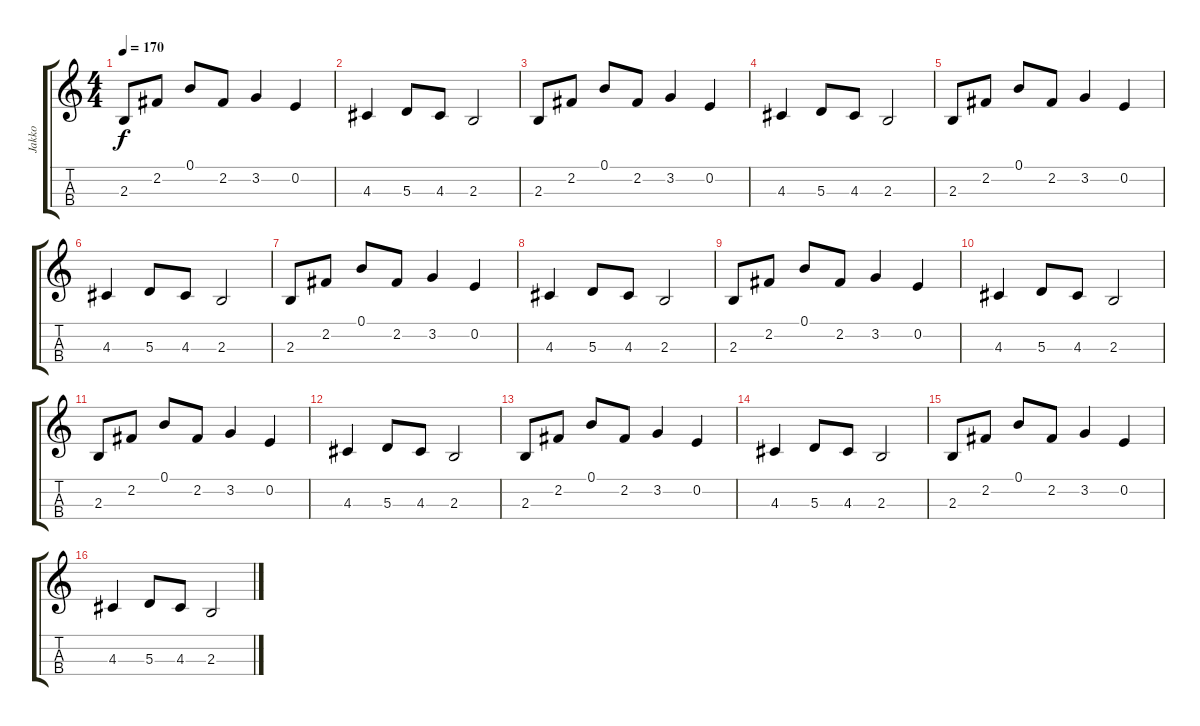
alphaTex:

\track ("Jakko" "Jakko") {instrument viola}
\staff {score tabs}
\tuning (B4 E4 A3 D3) {hide}
\ts (4 4)
\tempo 170
\clef g2
\ks c
2.3.8{dy f} 2.2.8 0.1.8 2.2.8 3.2.4 0.2.4 |
4.3.4 5.3.8 4.3.8 2.3.2 |
2.3.8 2.2.8 0.1.8 2.2.8 3.2.4 0.2.4 |
4.3.4 5.3.8 4.3.8 2.3.2 |
2.3.8 2.2.8 0.1.8 2.2.8 3.2.4 0.2.4 |
4.3.4 5.3.8 4.3.8 2.3.2 |
2.3.8 2.2.8 0.1.8 2.2.8 3.2.4 0.2.4 |
4.3.4 5.3.8 4.3.8 2.3.2 |
2.3.8 2.2.8 0.1.8 2.2.8 3.2.4 0.2.4 |
4.3.4 5.3.8 4.3.8 2.3.2 |
2.3.8 2.2.8 0.1.8 2.2.8 3.2.4 0.2.4 |
4.3.4 5.3.8 4.3.8 2.3.2 |
2.3.8 2.2.8 0.1.8 2.2.8 3.2.4 0.2.4 |
4.3.4 5.3.8 4.3.8 2.3.2 |
2.3.8 2.2.8 0.1.8 2.2.8 3.2.4 0.2.4 |
4.3.4 5.3.8 4.3.8 2.3.2
